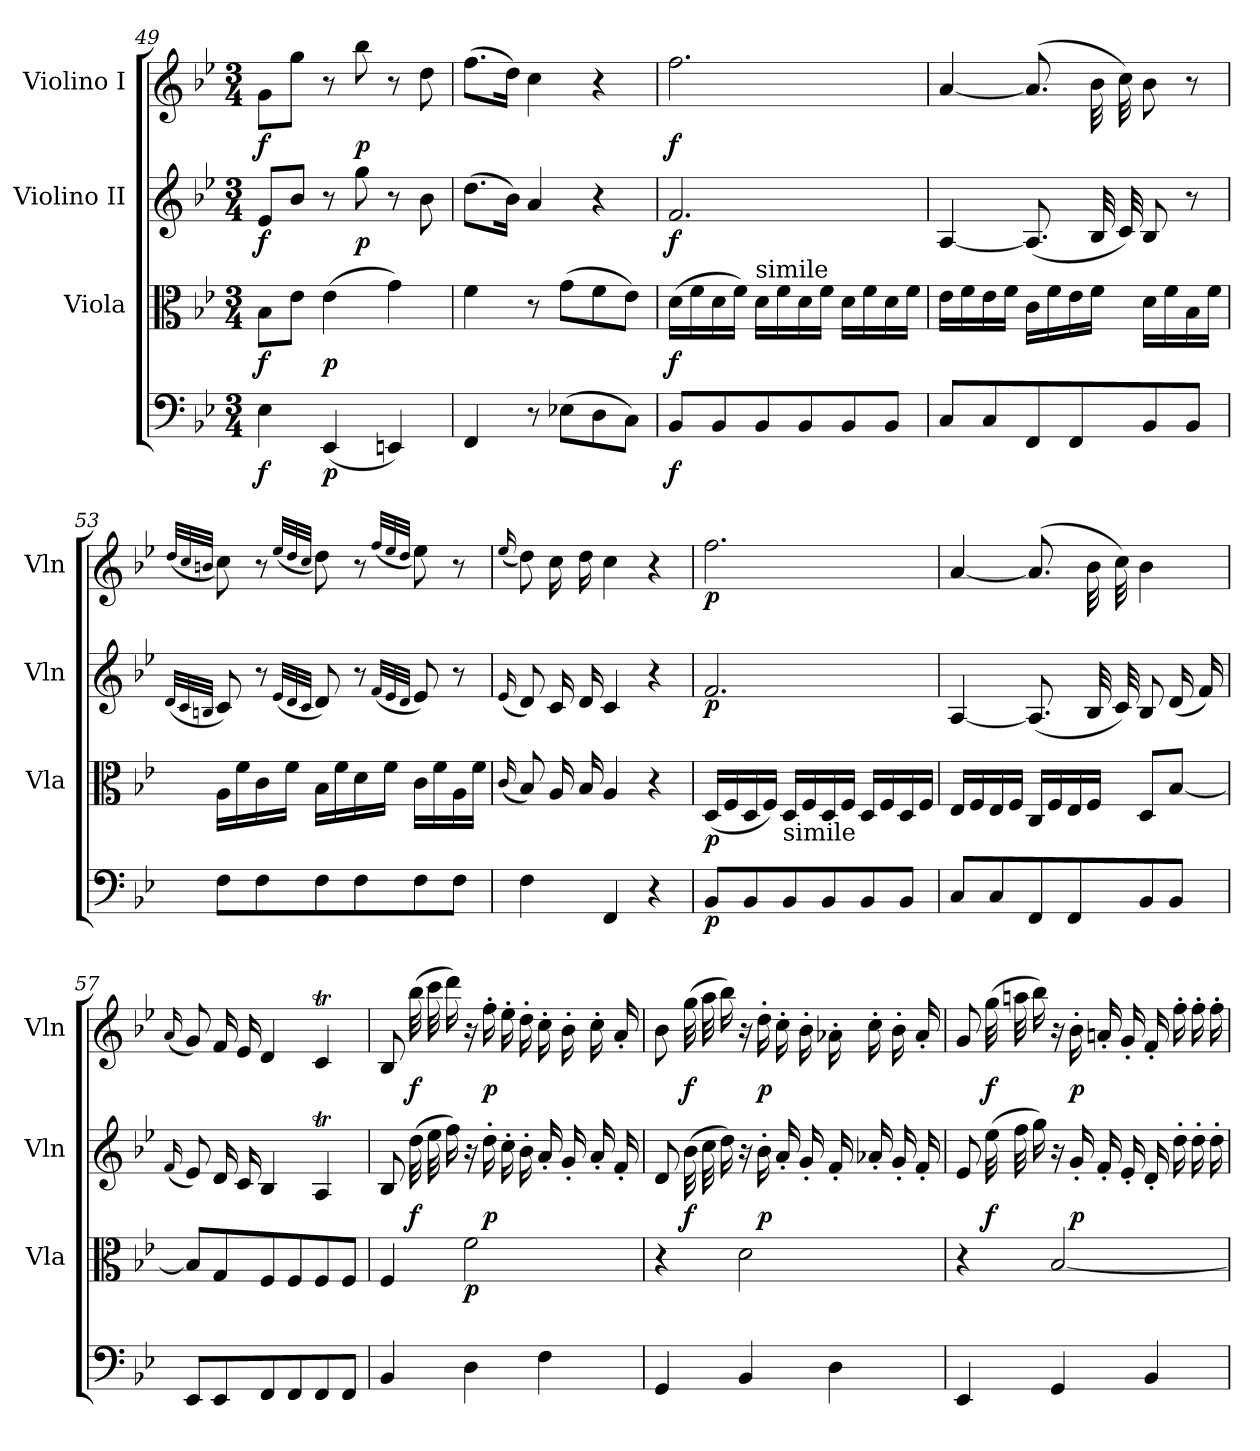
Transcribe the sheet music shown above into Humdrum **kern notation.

**kern	**dynam	**kern	**dynam	**kern	**dynam	**kern	**dynam
*part4	*part4	*part3	*part3	*part2	*part2	*part1	*part1
*staff4	*staff4	*staff3	*staff3	*staff2	*staff2	*staff1	*staff1
*	*	*I"Viola	*	*I"Violino II	*	*I"Violino I	*
*	*	*I'Vla	*	*I'Vln	*	*I'Vln	*
*clefF4	*	*clefC3	*	*clefG2	*	*clefG2	*
*k[b-e-]	*	*k[b-e-]	*	*k[b-e-]	*	*k[b-e-]	*
*B-:	*	*B-:	*	*B-:	*	*B-:	*
*M3/4	*	*M3/4	*	*M3/4	*	*M3/4	*
=49	=49	=49	=49	=49	=49	=49	=49
4E-	f	8B-L	f	8e-L	f	8gL	f
.	.	8e-J	.	8b-J	.	8ggJ	.
(4EE-	p	(4e-	p	8r	.	8r	.
.	.	.	.	8gg	p	8bb-	p
4EEn)	.	4g)	.	8r	.	8r	.
.	.	.	.	8b-	.	8dd	.
!!LO:LB:g=z
=50	=50	=50	=50	=50	=50	=50	=50
4FF	.	4f	.	(8.ddL	.	(8.ffL	.
.	.	.	.	16b-Jk)	.	16ddJk)	.
8r	.	8r	.	4a	.	4cc	.
(8E-XL	.	(8gL	.	.	.	.	.
8D	.	8f	.	4r	.	4r	.
8CJ)	.	8e-J)	.	.	.	.	.
=51	=51	=51	=51	=51	=51	=51	=51
8BB-L	f	(16dLL	f	2.f	f	2.ff	f
.	.	16f	.	.	.	.	.
8BB-	.	16d	.	.	.	.	.
.	.	16fJJ)	.	.	.	.	.
!	!	!LO:TX:a:t=simile	!	!	!	!	!
8BB-	.	16dLL	.	.	.	.	.
.	.	16f	.	.	.	.	.
8BB-	.	16d	.	.	.	.	.
.	.	16fJJ	.	.	.	.	.
8BB-	.	16dLL	.	.	.	.	.
.	.	16f	.	.	.	.	.
8BB-J	.	16d	.	.	.	.	.
.	.	16fJJ	.	.	.	.	.
=52	=52	=52	=52	=52	=52	=52	=52
8CL	.	16e-LL	.	[4A	.	[4a	.
.	.	16f	.	.	.	.	.
8C	.	16e-	.	.	.	.	.
.	.	16fJJ	.	.	.	.	.
8FF	.	16cLL	.	(8.A]	.	(8.a]	.
.	.	16f	.	.	.	.	.
8FF	.	16e-	.	.	.	.	.
.	.	16fJJ	.	32B-	.	32b-	.
.	.	.	.	32c)	.	32cc)	.
8BB-	.	16dLL	.	8B-	.	8b-	.
.	.	16f	.	.	.	.	.
8BB-J	.	16B-	.	8r	.	8r	.
.	.	16fJJ	.	.	.	.	.
=53	=53	=53	=53	=53	=53	=53	=53
.	.	.	.	(32qd/LLL	.	(32qdd/LLL	.
.	.	.	.	32qc/	.	32qcc/	.
.	.	.	.	32qBn/JJJ	.	32qbn/JJJ	.
8FL	.	16ALL	.	8c)	.	8cc)	.
.	.	16f	.	.	.	.	.
8F	.	16c	.	8r	.	8r	.
.	.	16fJJ	.	.	.	.	.
.	.	.	.	(32qe-/LLL	.	(32qee-/LLL	.
.	.	.	.	32qd/	.	32qdd/	.
.	.	.	.	32qc/JJJ	.	32qcc/JJJ	.
8F	.	16B-LL	.	8d)	.	8dd)	.
.	.	16f	.	.	.	.	.
8F	.	16d	.	8r	.	8r	.
.	.	16fJJ	.	.	.	.	.
.	.	.	.	(32qf/LLL	.	(32qff/LLL	.
.	.	.	.	32qe-/	.	32qee-/	.
.	.	.	.	32qd/JJJ	.	32qdd/JJJ	.
8F	.	16cLL	.	8e-)	.	8ee-)	.
.	.	16f	.	.	.	.	.
8FJ	.	16A	.	8r	.	8r	.
.	.	16fJJ	.	.	.	.	.
!!LO:PB:g=z
=54	=54	=54	=54	=54	=54	=54	=54
.	.	(16qqc/	.	(16qqe-/	.	(16qqee-/	.
4F	.	8B-)	.	8d)	.	8dd)	.
.	.	16A	.	16c	.	16cc	.
.	.	16B-	.	16d	.	16dd	.
4FF	.	4A	.	4c	.	4cc	.
4r	.	4r	.	4r	.	4r	.
=55	=55	=55	=55	=55	=55	=55	=55
8BB-L	p	(16DLL	p	2.f	p	2.ff	p
.	.	16F	.	.	.	.	.
8BB-	.	16D	.	.	.	.	.
.	.	16FJJ)	.	.	.	.	.
!	!	!LO:TX:b:t=simile	!	!	!	!	!
8BB-	.	16DLL	.	.	.	.	.
.	.	16F	.	.	.	.	.
8BB-	.	16D	.	.	.	.	.
.	.	16FJJ	.	.	.	.	.
8BB-	.	16DLL	.	.	.	.	.
.	.	16F	.	.	.	.	.
8BB-J	.	16D	.	.	.	.	.
.	.	16FJJ	.	.	.	.	.
=56	=56	=56	=56	=56	=56	=56	=56
8CL	.	16E-LL	.	[4A	.	[4a	.
.	.	16F	.	.	.	.	.
8C	.	16E-	.	.	.	.	.
.	.	16FJJ	.	.	.	.	.
8FF	.	16CLL	.	(8.A]	.	(8.a]	.
.	.	16F	.	.	.	.	.
8FF	.	16E-	.	.	.	.	.
.	.	16FJJ	.	32B-	.	32b-	.
.	.	.	.	32c)	.	32cc)	.
8BB-	.	8DL	.	8B-	.	4b-	.
8BB-J	.	[8B-J	.	(16d	.	.	.
.	.	.	.	16f)	.	.	.
=57	=57	=57	=57	=57	=57	=57	=57
.	.	.	.	(16qqf/	.	(16qqa/	.
8EE-L	.	8B-L]	.	8e-)	.	8g)	.
8EE-	.	8G	.	16d	.	16f	.
.	.	.	.	16c	.	16e-	.
8FF	.	8F	.	4B-	.	4d	.
8FF	.	8F	.	.	.	.	.
8FF	.	8F	.	4At	.	4cT	.
8FFJ	.	8FJ	.	.	.	.	.
!!LO:LB:g=z
=58	=58	=58	=58	=58	=58	=58	=58
4BB-	.	4F	.	8B-	.	8B-	.
.	.	.	.	(32dd	f	(32bb-	f
.	.	.	.	32ee-	.	32ccc	.
.	.	.	.	16ff)	.	16ddd)	.
4D	.	2f	p	16r	.	16r	.
.	.	.	.	16dd'	p	16ff'	p
.	.	.	.	16cc'	.	16ee-'	.
.	.	.	.	16b-'	.	16dd'	.
4F	.	.	.	16a'	.	16cc'	.
.	.	.	.	16g'	.	16b-'	.
.	.	.	.	16a'	.	16cc'	.
.	.	.	.	16f'	.	16a'	.
=59	=59	=59	=59	=59	=59	=59	=59
4GG	.	4r	.	8d	.	8b-	.
.	.	.	.	(32b-	f	(32gg	f
.	.	.	.	32cc	.	32aa	.
.	.	.	.	16dd)	.	16bb-)	.
4BB-	.	2d	.	16r	.	16r	.
.	.	.	.	16b-'	p	16dd'	p
.	.	.	.	16a'	.	16cc'	.
.	.	.	.	16g'	.	16b-'	.
4D	.	.	.	16f'	.	16a-X'\	.
.	.	.	.	16a-X'	.	16cc'	.
.	.	.	.	16g'	.	16b-'	.
.	.	.	.	16f'	.	16a-'	.
=60	=60	=60	=60	=60	=60	=60	=60
4EE-	.	4r	.	8e-	.	8g	.
.	.	.	.	(32ee-	f	(32gg	f
.	.	.	.	32ff	.	32aan	.
.	.	.	.	16gg)	.	16bb-)	.
4GG	.	[2B-	.	16r	.	16r	.
.	.	.	.	16g'	p	16b-'	p
.	.	.	.	16f'	.	16an'	.
.	.	.	.	16e-'	.	16g'	.
4BB-	.	.	.	16d'/	.	16f'	.
.	.	.	.	16dd'	.	16ff'	.
.	.	.	.	16dd'	.	16ff'	.
.	.	.	.	16dd'	.	16ff'	.
=	=	=	=	=	=	=	=
*-	*-	*-	*-	*-	*-	*-	*-
